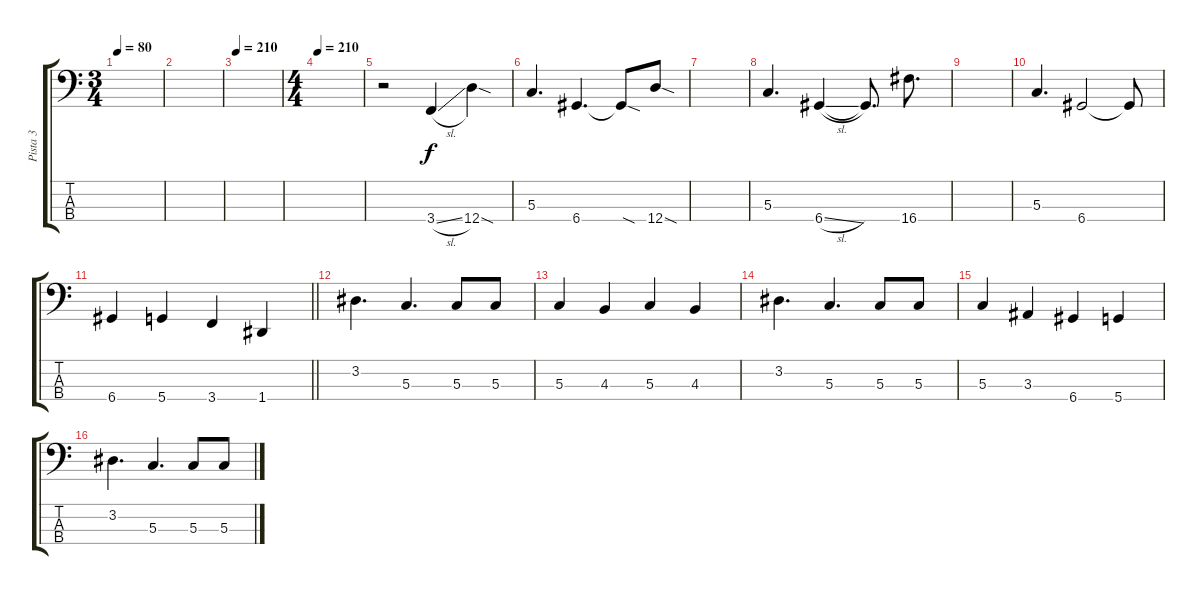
\track ("Pista 3" "Pista 3") {instrument electricbassfinger}
\staff {score tabs}
\tuning (F2 C2 G1 D1) {hide}
\ts (3 4)
\tempo 80
\clef f4
\ks c
|
|
\tempo 210
|
\ts (4 4)
\tempo 210
|
r.2 3.4{sl}.4 12.4{sod}.4 |
5.3.4{d} 6.4.4{d} 6.4{sod t}.8 12.4{sod}.8 |
|
5.3.4{d} 6.4{sl}.4 6.4{t}.8{d} 16.4.8{d} |
|
5.3.4{d} 6.4.2 6.4{t}.8 |
\barLineRight lightlight
6.4.4 5.4.4 3.4.4 1.4.4 |
3.2.4{d} 5.3.4{d} 5.3.8 5.3.8 |
5.3.4 4.3.4 5.3.4 4.3.4 |
3.2.4{d} 5.3.4{d} 5.3.8 5.3.8 |
5.3.4 3.3.4 6.4.4 5.4.4 |
3.2.4{d} 5.3.4{d} 5.3.8 5.3.8
